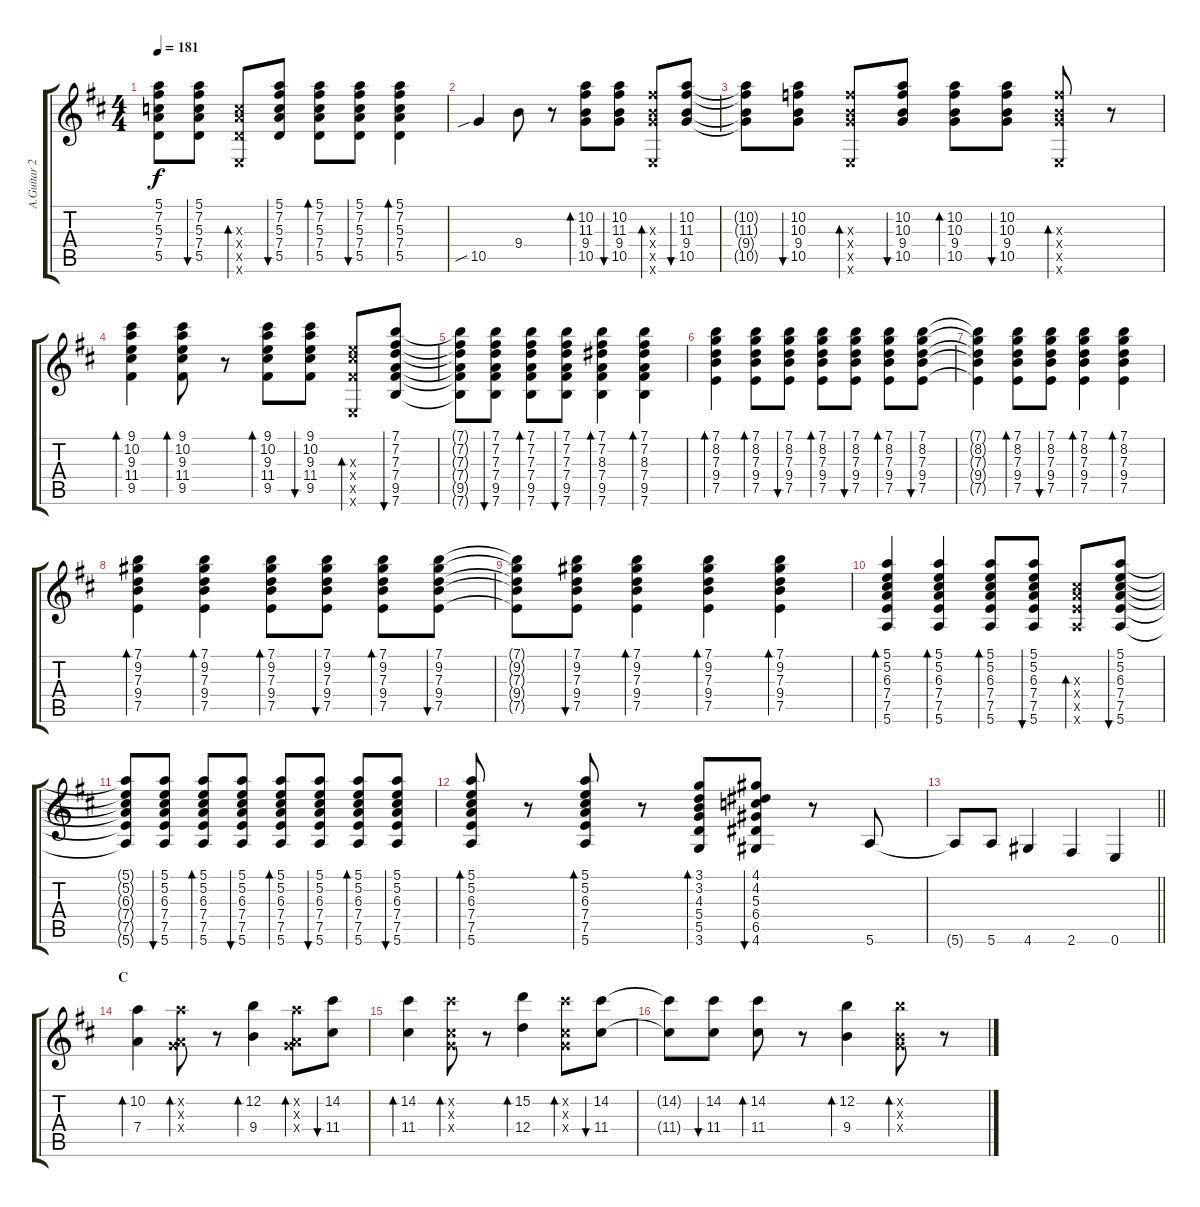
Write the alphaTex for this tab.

\track ("A.Guitar 2" "A.Guitar 2") {instrument acousticguitarnylon}
\staff {score tabs}
\tuning (E4 B3 G3 D3 A2 E2) {hide}
\ts (4 4)
\tempo 181
\clef g2
\ks d
(5.1{t} 7.2{t} 5.3{t} 7.4{t} 5.5{t}).8{dy f} (5.1 7.2 5.3 7.4 5.5).8{bu 60} (5.3{x} 7.4{x} 5.5{x} 0.6{x}).8{bd 60} (5.1 7.2 5.3 7.4 5.5).8{bu 60} (5.1 7.2 5.3 7.4 5.5).8{bd 60} (5.1 7.2 5.3 7.4 5.5).8{bu 60} (5.1 7.2 5.3 7.4 5.5).4{bd 60} |
10.5{sib}.4 9.4.8 r.8 (10.2 11.3 9.4 10.5).8{bd 60} (10.2 11.3 9.4 10.5).8{bu 60} (11.3{x} 9.4{x} 10.5{x} 0.6{x}).8{bd 60} (10.2 11.3 9.4 10.5).8{bu 60} |
(10.2{t} 11.3{t} 9.4{t} 10.5{t}).8 (10.2 10.3 9.4 10.5).8{bu 60} (10.3{x} 9.4{x} 10.5{x} 0.6{x}).8{bd 60} (10.2 10.3 9.4 10.5).8{bu 60} (10.2 10.3 9.4 10.5).8{bd 60} (10.2 10.3 9.4 10.5).8{bu 60} (10.3{x} 9.4{x} 10.5{x} 0.6{x}).8{bd 60} r.8 |
(9.1 10.2 9.3 11.4 9.5).4{bd 60} (9.1 10.2 9.3 11.4 9.5).8{bd 60} r.8 (9.1 10.2 9.3 11.4 9.5).8{bd 60} (9.1 10.2 9.3 11.4 9.5).8{bu 60} (9.3{x} 11.4{x} 9.5{x} 0.6{x}).8{bd 60} (7.1 7.2 7.3 7.4 9.5 7.6).8{bu 60} |
(7.1{t} 7.2{t} 7.3{t} 7.4{t} 9.5{t} 7.6{t}).8 (7.1 7.2 7.3 7.4 9.5 7.6).8{bu 60} (7.1 7.2 7.3 7.4 9.5 7.6).8{bd 60} (7.1 7.2 7.3 7.4 9.5 7.6).8{bu 60} (7.1 7.2 8.3 7.4 9.5 7.6).4{bd 60} (7.1 7.2 8.3 7.4 9.5 7.6).4{bd 60} |
(7.1 8.2 7.3 9.4 7.5).4{bd 60} (7.1 8.2 7.3 9.4 7.5).8{bd 60} (7.1 8.2 7.3 9.4 7.5).8{bu 60} (7.1 8.2 7.3 9.4 7.5).8{bd 60} (7.1 8.2 7.3 9.4 7.5).8{bu 60} (7.1 8.2 7.3 9.4 7.5).8{bd 60} (7.1 8.2 7.3 9.4 7.5).8{bu 60} |
(7.1{t} 8.2{t} 7.3{t} 9.4{t} 7.5{t}).4 (7.1 8.2 7.3 9.4 7.5).8{bd 60} (7.1 8.2 7.3 9.4 7.5).8{bu 60} (7.1 8.2 7.3 9.4 7.5).4{bd 60} (7.1 8.2 7.3 9.4 7.5).4{bd 60} |
(7.1 9.2 7.3 9.4 7.5).4{bd 60} (7.1 9.2 7.3 9.4 7.5).4{bd 60} (7.1 9.2 7.3 9.4 7.5).8{bd 60} (7.1 9.2 7.3 9.4 7.5).8{bu 60} (7.1 9.2 7.3 9.4 7.5).8{bd 60} (7.1 9.2 7.3 9.4 7.5).8{bu 60} |
(7.1{t} 9.2{t} 7.3{t} 9.4{t} 7.5{t}).8 (7.1 9.2 7.3 9.4 7.5).8{bu 60} (7.1 9.2 7.3 9.4 7.5).4{bd 60} (7.1 9.2 7.3 9.4 7.5).4{bd 60} (7.1 9.2 7.3 9.4 7.5).4{bd 60} |
(5.1 5.2 6.3 7.4 7.5 5.6).4{bd 60} (5.1 5.2 6.3 7.4 7.5 5.6).4{bd 60} (5.1 5.2 6.3 7.4 7.5 5.6).8{bd 60} (5.1 5.2 6.3 7.4 7.5 5.6).8{bu 60} (6.3{x} 7.4{x} 7.5{x} 5.6{x}).8{bd 60} (5.1 5.2 6.3 7.4 7.5 5.6).8{bu 60} |
(5.1{t} 5.2{t} 6.3{t} 7.4{t} 7.5{t} 5.6{t}).8 (5.1 5.2 6.3 7.4 7.5 5.6).8{bu 60} (5.1 5.2 6.3 7.4 7.5 5.6).8{bd 60} (5.1 5.2 6.3 7.4 7.5 5.6).8{bu 60} (5.1 5.2 6.3 7.4 7.5 5.6).8{bd 60} (5.1 5.2 6.3 7.4 7.5 5.6).8{bu 60} (5.1 5.2 6.3 7.4 7.5 5.6).8{bd 60} (5.1 5.2 6.3 7.4 7.5 5.6).8{bu 60} |
(5.1 5.2 6.3 7.4 7.5 5.6).8{bd 60} r.8 (5.1 5.2 6.3 7.4 7.5 5.6).8{bd 60} r.8 (3.1 3.2 4.3 5.4 5.5 3.6).8{bd 60} (4.1 4.2 5.3 6.4 6.5 4.6).8{bu 60} r.8 5.6.8 |
\barLineRight lightlight
5.6{t}.8 5.6.8 4.6.4 2.6.4 0.6.4 |
\section ("" "C")
(10.2 7.4).4{bd 60 volume 16} (10.2{x} 0.3{x} 7.4{x}).8{bd 60} r.8 (12.2 9.4).4{bd 60} (10.2{x} 0.3{x} 7.4{x}).8{bd 60} (14.2 11.4).8{bu 60} |
(14.2 11.4).4{bd 60} (14.2{x} 0.3{x} 11.4{x}).8{bd 60} r.8 (15.2 12.4).4{bd 60} (14.2{x} 0.3{x} 11.4{x}).8{bd 60} (14.2 11.4).8{bu 60} |
(14.2{t} 11.4{t}).8 (14.2 11.4).8{bu 60} (14.2 11.4).8{bd 60} r.8 (12.2 9.4).4{bd 60} (12.2{x} 0.3{x} 9.4{x}).8{bd 60} r.8
